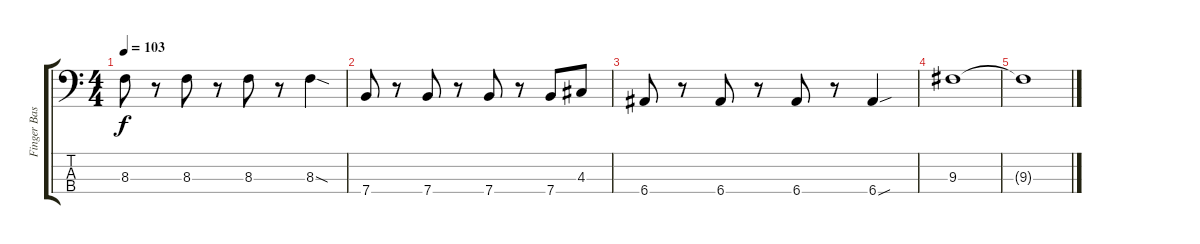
\track ("Finger Bass" "Finger Bas") {instrument electricbassfinger}
\staff {score tabs}
\tuning (G2 D2 A1 E1) {hide}
\ts (4 4)
\tempo 103
\clef f4
\ks c
8.3.8{dy f} r.8 8.3.8 r.8 8.3.8 r.8 8.3{sod}.4 |
7.4.8 r.8 7.4.8 r.8 7.4.8 r.8 7.4.8 4.3.8 |
6.4.8 r.8 6.4.8 r.8 6.4.8 r.8 6.4{sou}.4 |
9.3.1{volume 3} |
9.3{t}.1
